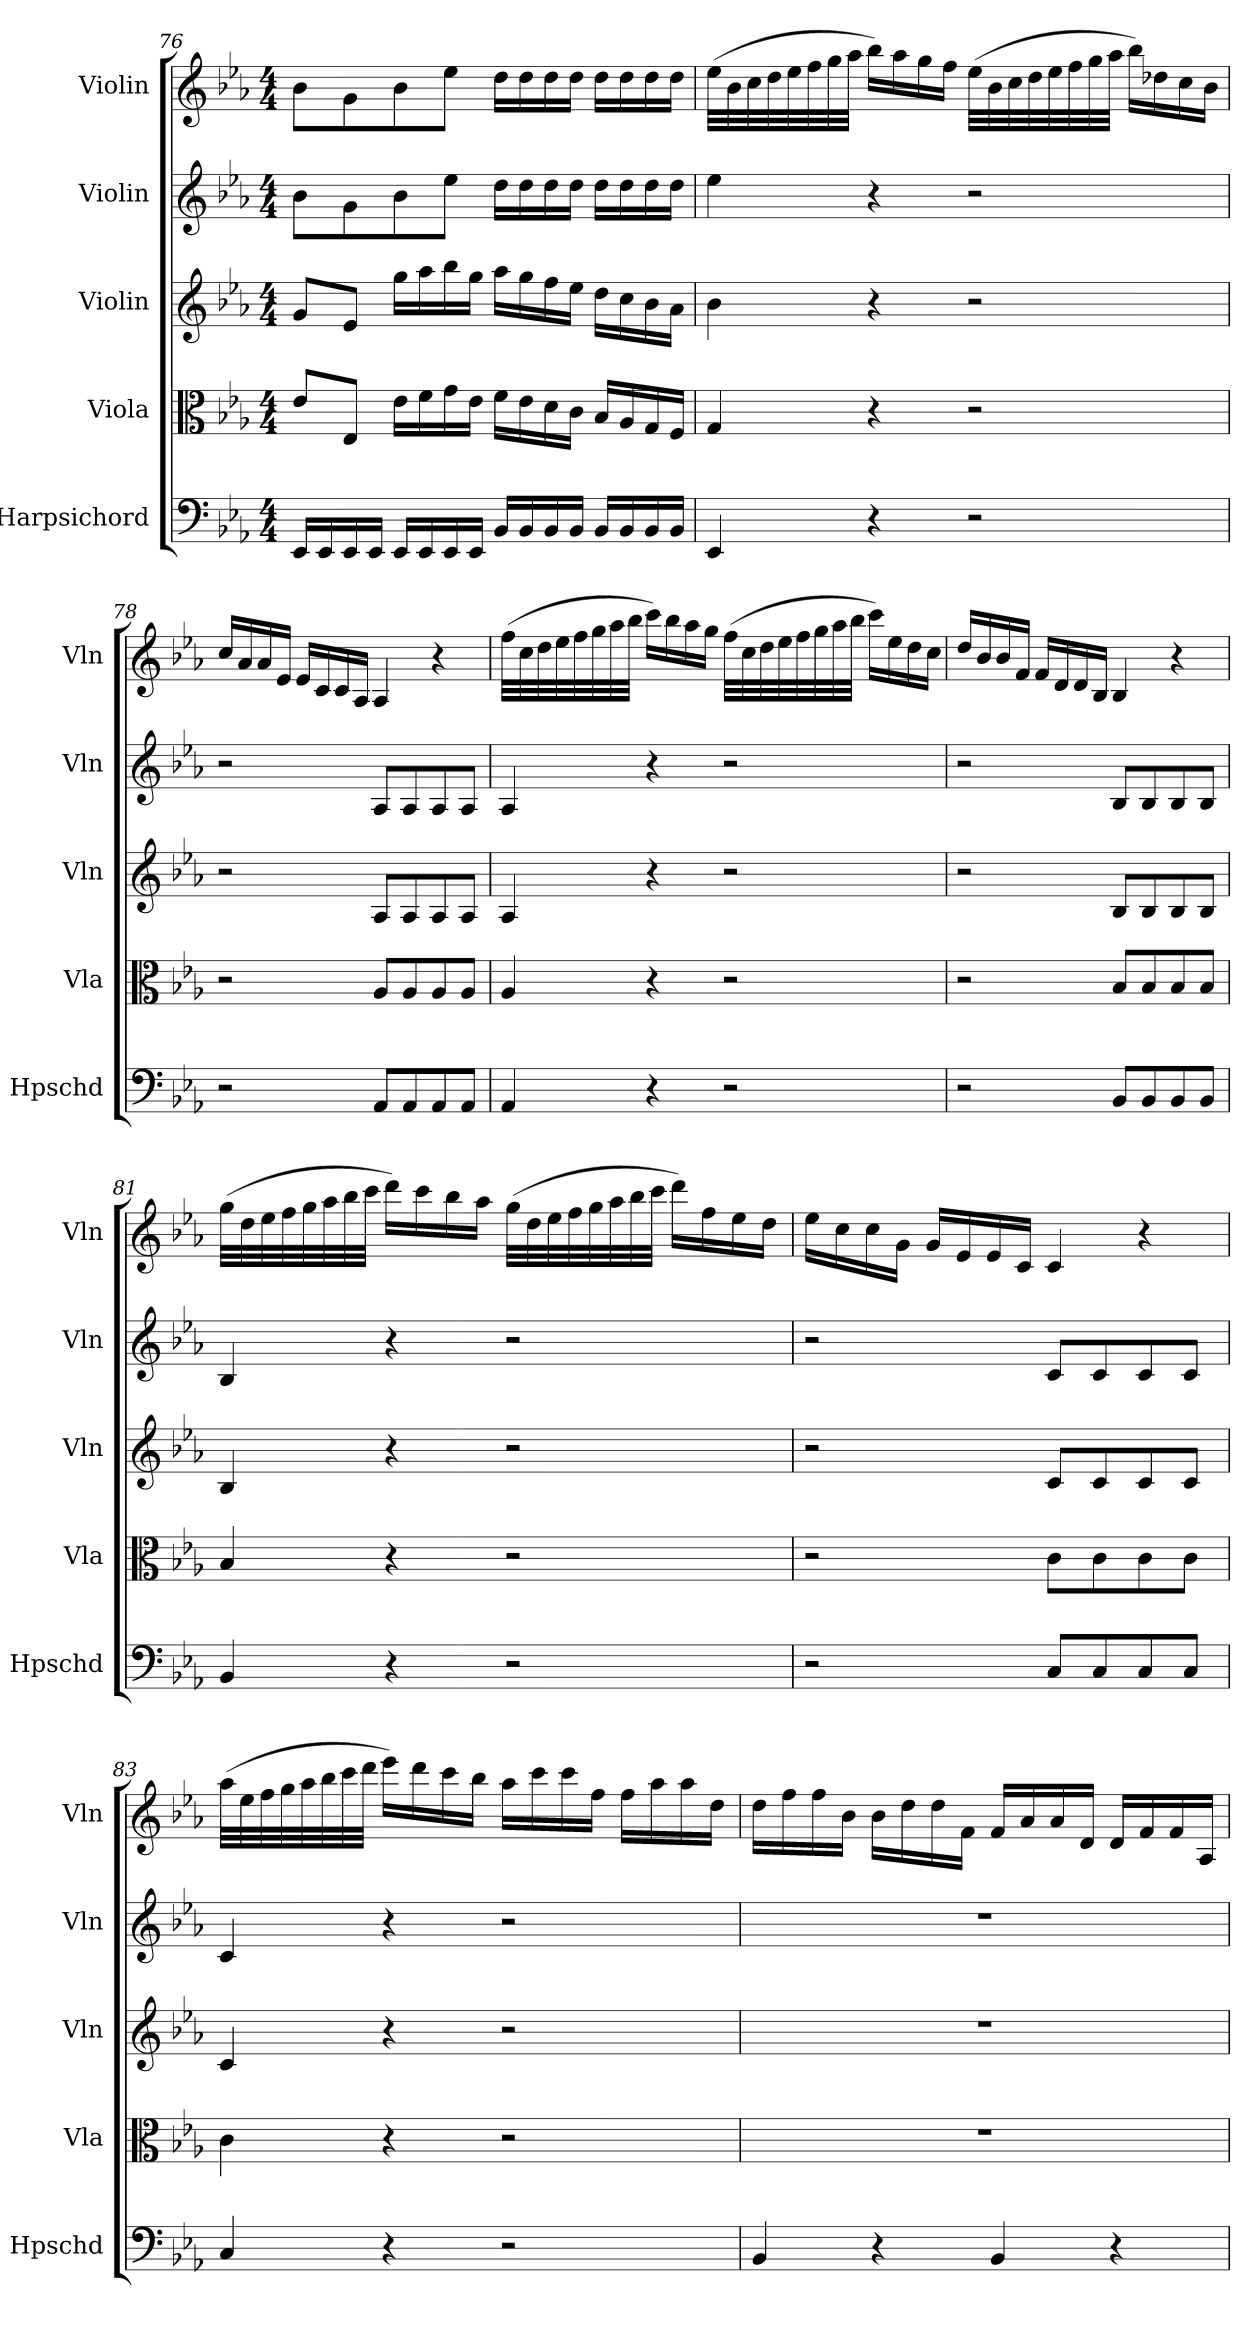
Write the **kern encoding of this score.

**kern	**kern	**kern	**kern	**kern
*part5	*part4	*part3	*part2	*part1
*staff5	*staff4	*staff3	*staff2	*staff1
*I"Harpsichord	*I"Viola	*I"Violin	*I"Violin	*I"Violin
*I'Hpschd	*I'Vla	*I'Vln	*I'Vln	*I'Vln
*clefF4	*clefC3	*clefG2	*clefG2	*clefG2
*k[b-e-a-]	*k[b-e-a-]	*k[b-e-a-]	*k[b-e-a-]	*k[b-e-a-]
*M4/4	*M4/4	*M4/4	*M4/4	*M4/4
=76	=76	=76	=76	=76
16EE-/LL	8e-/L	8g/L	8b-\L	8b-\L
16EE-/	.	.	.	.
16EE-/	8E-/J	8e-/J	8g\	8g\
16EE-/JJ	.	.	.	.
16EE-/LL	16e-\LL	16gg\LL	8b-\	8b-\
16EE-/	16f\	16aa-\	.	.
16EE-/	16g\	16bb-\	8ee-\J	8ee-\J
16EE-/JJ	16e-\JJ	16gg\JJ	.	.
16BB-/LL	16f\LL	16aa-\LL	16dd\LL	16dd\LL
16BB-/	16e-\	16gg\	16dd\	16dd\
16BB-/	16d\	16ff\	16dd\	16dd\
16BB-/JJ	16c\JJ	16ee-\JJ	16dd\JJ	16dd\JJ
16BB-/LL	16B-/LL	16dd\LL	16dd\LL	16dd\LL
16BB-/	16A-/	16cc\	16dd\	16dd\
16BB-/	16G/	16b-\	16dd\	16dd\
16BB-/JJ	16F/JJ	16a-\JJ	16dd\JJ	16dd\JJ
=77	=77	=77	=77	=77
4EE-/	4G/	4b-\	4ee-\	(32ee-\LLL
.	.	.	.	32b-\
.	.	.	.	32cc\
.	.	.	.	32dd\
.	.	.	.	32ee-\
.	.	.	.	32ff\
.	.	.	.	32gg\
.	.	.	.	32aa-\JJJ
4r	4r	4r	4r	16bb-\LL)
.	.	.	.	16aa-\
.	.	.	.	16gg\
.	.	.	.	16ff\JJ
2r	2r	2r	2r	(32ee-\LLL
.	.	.	.	32b-\
.	.	.	.	32cc\
.	.	.	.	32dd\
.	.	.	.	32ee-\
.	.	.	.	32ff\
.	.	.	.	32gg\
.	.	.	.	32aa-\JJJ
.	.	.	.	16bb-\LL)
.	.	.	.	16dd-X\
.	.	.	.	16cc\
.	.	.	.	16b-\JJ
=78	=78	=78	=78	=78
2r	2r	2r	2r	16cc/LL
.	.	.	.	16a-/
.	.	.	.	16a-/
.	.	.	.	16e-/JJ
.	.	.	.	16e-/LL
.	.	.	.	16c/
.	.	.	.	16c/
.	.	.	.	16A-/JJ
8AA-/L	8A-/L	8A-/L	8A-/L	4A-/
8AA-/	8A-/	8A-/	8A-/	.
8AA-/	8A-/	8A-/	8A-/	4r
8AA-/J	8A-/J	8A-/J	8A-/J	.
=79	=79	=79	=79	=79
4AA-/	4A-/	4A-/	4A-/	(32ff\LLL
.	.	.	.	32cc\
.	.	.	.	32dd\
.	.	.	.	32ee-\
.	.	.	.	32ff\
.	.	.	.	32gg\
.	.	.	.	32aa-\
.	.	.	.	32bb-\JJJ
4r	4r	4r	4r	16ccc\LL)
.	.	.	.	16bb-\
.	.	.	.	16aa-\
.	.	.	.	16gg\JJ
2r	2r	2r	2r	(32ff\LLL
.	.	.	.	32cc\
.	.	.	.	32dd\
.	.	.	.	32ee-\
.	.	.	.	32ff\
.	.	.	.	32gg\
.	.	.	.	32aa-\
.	.	.	.	32bb-\JJJ
.	.	.	.	16ccc\LL)
.	.	.	.	16ee-\
.	.	.	.	16dd\
.	.	.	.	16cc\JJ
=80	=80	=80	=80	=80
2r	2r	2r	2r	16dd/LL
.	.	.	.	16b-/
.	.	.	.	16b-/
.	.	.	.	16f/JJ
.	.	.	.	16f/LL
.	.	.	.	16d/
.	.	.	.	16d/
.	.	.	.	16B-/JJ
8BB-/L	8B-/L	8B-/L	8B-/L	4B-/
8BB-/	8B-/	8B-/	8B-/	.
8BB-/	8B-/	8B-/	8B-/	4r
8BB-/J	8B-/J	8B-/J	8B-/J	.
=81	=81	=81	=81	=81
4BB-/	4B-/	4B-/	4B-/	(32gg\LLL
.	.	.	.	32dd\
.	.	.	.	32ee-\
.	.	.	.	32ff\
.	.	.	.	32gg\
.	.	.	.	32aa-\
.	.	.	.	32bb-\
.	.	.	.	32ccc\JJJ
4r	4r	4r	4r	16ddd\LL)
.	.	.	.	16ccc\
.	.	.	.	16bb-\
.	.	.	.	16aa-\JJ
2r	2r	2r	2r	(32gg\LLL
.	.	.	.	32dd\
.	.	.	.	32ee-\
.	.	.	.	32ff\
.	.	.	.	32gg\
.	.	.	.	32aa-\
.	.	.	.	32bb-\
.	.	.	.	32ccc\JJJ
.	.	.	.	16ddd\LL)
.	.	.	.	16ff\
.	.	.	.	16ee-\
.	.	.	.	16dd\JJ
=82	=82	=82	=82	=82
2r	2r	2r	2r	16ee-\LL
.	.	.	.	16cc\
.	.	.	.	16cc\
.	.	.	.	16g\JJ
.	.	.	.	16g/LL
.	.	.	.	16e-/
.	.	.	.	16e-/
.	.	.	.	16c/JJ
8C/L	8c\L	8c/L	8c/L	4c/
8C/	8c\	8c/	8c/	.
8C/	8c\	8c/	8c/	4r
8C/J	8c\J	8c/J	8c/J	.
=83	=83	=83	=83	=83
4C/	4c\	4c/	4c/	(32aa-\LLL
.	.	.	.	32ee-\
.	.	.	.	32ff\
.	.	.	.	32gg\
.	.	.	.	32aa-\
.	.	.	.	32bb-\
.	.	.	.	32ccc\
.	.	.	.	32ddd\JJJ
4r	4r	4r	4r	16eee-\LL)
.	.	.	.	16ddd\
.	.	.	.	16ccc\
.	.	.	.	16bb-\JJ
2r	2r	2r	2r	16aa-\LL
.	.	.	.	16ccc\
.	.	.	.	16ccc\
.	.	.	.	16ff\JJ
.	.	.	.	16ff\LL
.	.	.	.	16aa-\
.	.	.	.	16aa-\
.	.	.	.	16dd\JJ
=84	=84	=84	=84	=84
4BB-/	1r	1r	1r	16dd\LL
.	.	.	.	16ff\
.	.	.	.	16ff\
.	.	.	.	16b-\JJ
4r	.	.	.	16b-\LL
.	.	.	.	16dd\
.	.	.	.	16dd\
.	.	.	.	16f\JJ
4BB-/	.	.	.	16f/LL
.	.	.	.	16a-/
.	.	.	.	16a-/
.	.	.	.	16d/JJ
4r	.	.	.	16d/LL
.	.	.	.	16f/
.	.	.	.	16f/
.	.	.	.	16A-/JJ
=	=	=	=	=
*-	*-	*-	*-	*-
